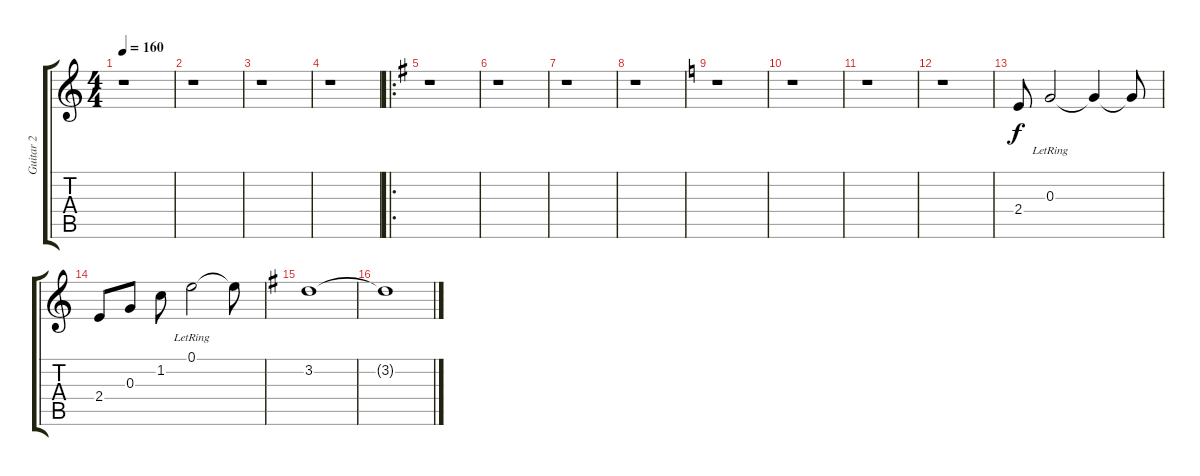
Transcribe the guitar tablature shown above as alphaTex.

\track ("Guitar 2" "Guitar 2") {instrument electricguitarclean}
\staff {score tabs}
\tuning (E4 B3 G3 D3 A2 E2) {hide}
\ts (4 4)
\tempo 160
\clef g2
\ks c
r.1{dy f} |
r.1 |
r.1 |
r.1 |
\ro
\ks g
r.1 |
r.1 |
r.1 |
r.1 |
\ks c
r.1 |
r.1 |
r.1 |
r.1 |
2.4.8 0.3{lr}.2 0.3{t}.4 0.3{t}.8 |
2.4.8 0.3.8 1.2.8 0.1{lr}.2 0.1{t}.8 |
\ks g
3.2.1 |
3.2{t}.1
